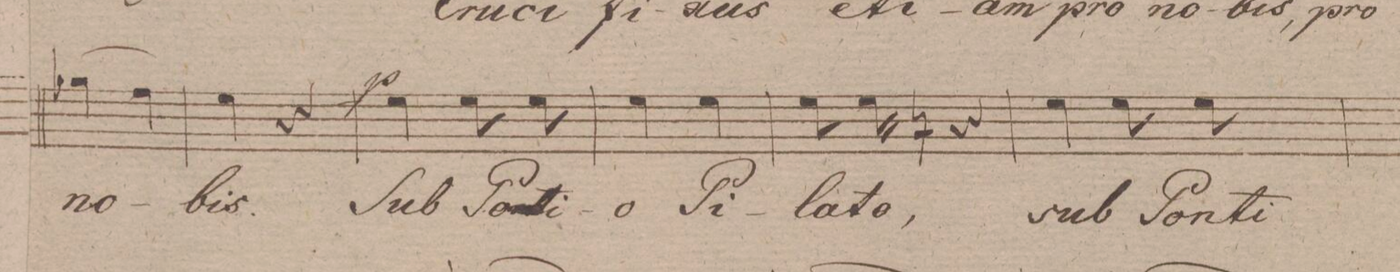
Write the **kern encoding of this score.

**kern	**text	**dynam
*I"Baſso.	*	*
*clefF4	*	*
*k[f#]	*	*
*M2/4	*	*
(>4B-X\	no-	.
4A\)	.	.
=121	=121	=121
4G\	-bis.	.
4r	.	.
=122	=122	=122
4G\	Sub	p
8G\	Pon-	.
8G\	-ti-	.
=123	=123	=123
4G\	-o	.
4G\	Pi-	.
=124	=124	=124
8G\	-la-	.
16G\	-to,	.
16r	.	.
4r	.	.
=125	=125	=125
4G\	sub	.
8G\	Pon-	.
8G\	-ti-	.
=126	=126	=126
*-	*-	*-
